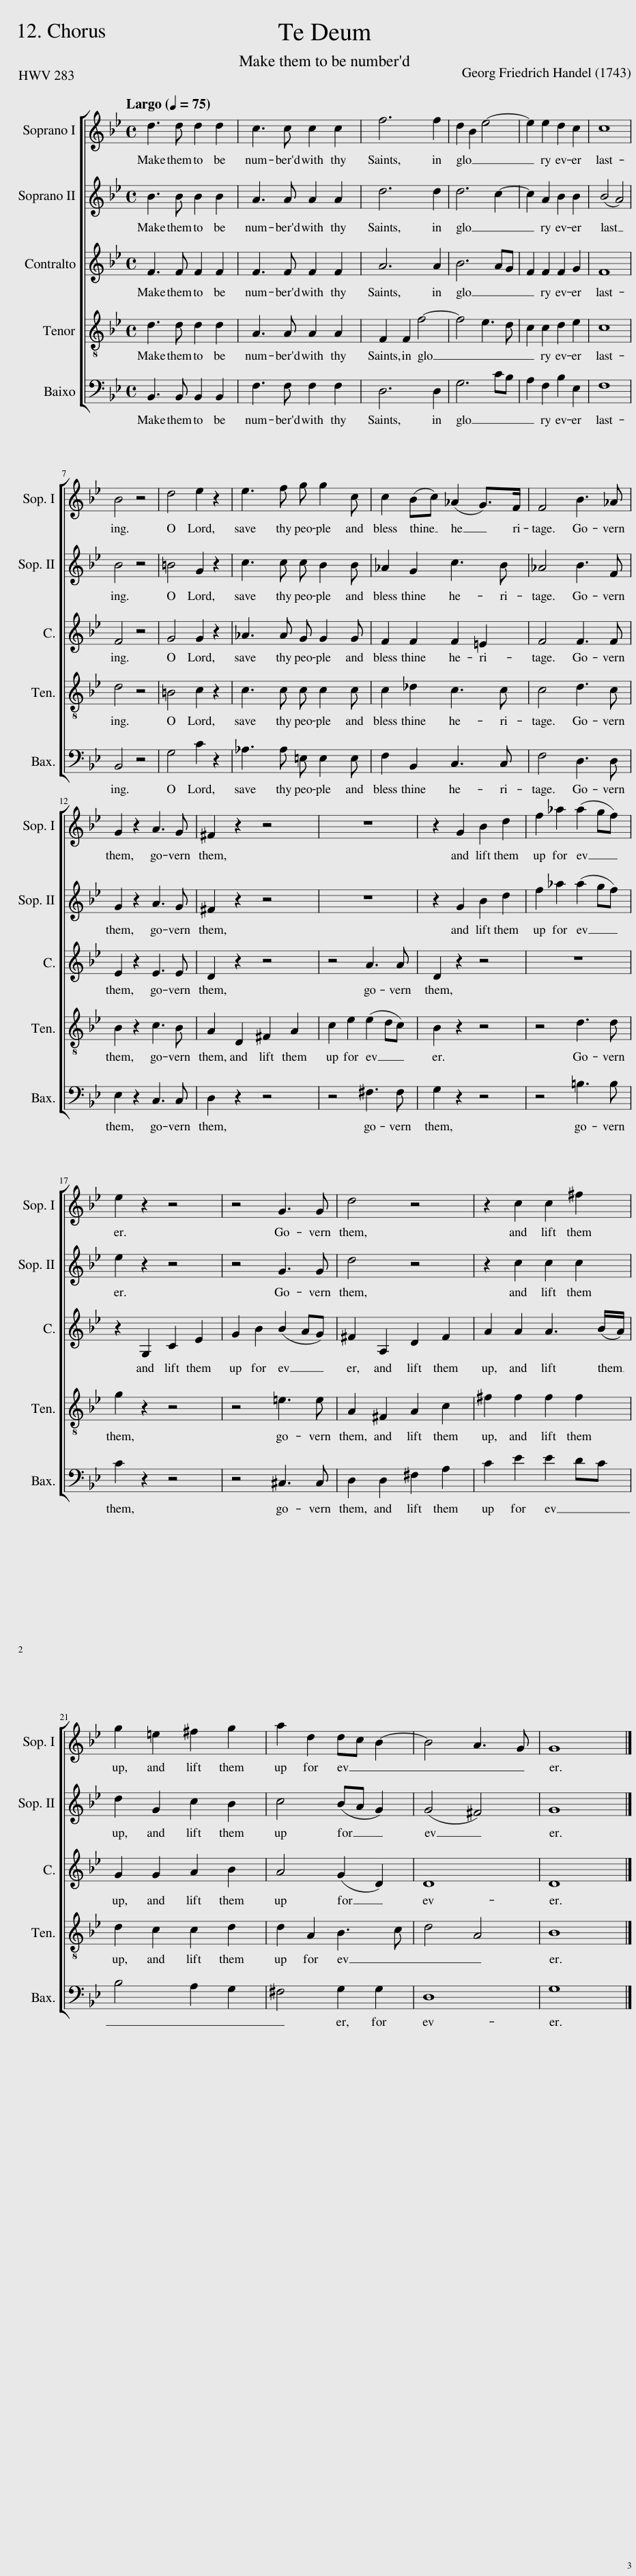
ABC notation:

X:1
%%score [ 1 2 3 4 5 ]
L:1/8
Q:1/4=75
M:4/4
I:linebreak $
K:Bb
V:1 treble
V:2 treble
V:3 treble
V:4 treble-8
V:5 bass
V:1
 d3 d d2 d2 | c3 c c2 c2 | f6 f2 | d2 B2 e4- | e2 e2 d2 c2 | %5
 c8 |$ B4 z4 | d4 e2 z2 | e3 f g g2 c | c2 (Bc) (_A2 G>)F | %10
 F4 B3 _A |$ G2 z2 A3 G | ^F2 z2 z4 | z8 | z2 G2 B2 d2 | %15
 f2 _a2 (a2 gf) |$ e2 z2 z4 | z4 G3 G | d4 z4 | z2 c2 c2 ^f2 |$ %20
 g2 =e2 ^f2 g2 | a2 d2 dc B2- | B4 A3 G | G8 |] %24
V:2
 B3 B B2 B2 | A3 A A2 A2 | d6 d2 | d6 c2- | c2 A2 B2 B2 | %5
 (B4 A4) |$ B4 z4 | =B4 G2 z2 | c3 c c B2 B | _A2 G2 c3 B | %10
 _A4 B3 F |$ G2 z2 A3 G | ^F2 z2 z4 | z8 | z2 G2 B2 d2 | %15
 f2 _a2 (a2 gf) |$ e2 z2 z4 | z4 G3 G | d4 z4 | z2 c2 c2 c2 |$ %20
 d2 G2 c2 B2 | c4 (BA G2) | (G4 ^F4) | G8 |] %24
V:3
 F3 F F2 F2 | F3 F F2 F2 | A6 A2 | B6 AG | F2 F2 F2 G2 | %5
 F8 |$ F4 z4 | G4 G2 z2 | _A3 A G G2 G | F2 F2 F2 =E2 | %10
 F4 F3 F |$ E2 z2 E3 E | D2 z2 z4 | z4 A3 A | D2 z2 z4 | %15
 z8 |$ z2 G,2 C2 E2 | G2 B2 (B2 AG) | ^F2 A,2 D2 F2 | A2 A2 A3 (B/A/) |$ %20
 G2 G2 A2 B2 | A4 (G2 D2) | D8 | D8 |] %24
V:4
 d3 d d2 d2 | A3 A A2 A2 | F2 F2 f4- | f4 e3 d | c2 c2 d2 e2 | %5
 c8 |$ d4 z4 | =B4 c2 z2 | c3 c c c2 c | c2 _d2 c3 c | %10
 c4 d3 c |$ B2 z2 c3 B | A2 D2 ^F2 A2 | c2 e2 (e2 dc) | B2 z2 z4 | %15
 z4 d3 d |$ g2 z2 z4 | z4 =e3 e | A2 ^F2 A2 c2 | ^f2 f2 f2 f2 |$ %20
 d2 c2 c2 d2 | d2 A2 B3 c | d4 A4 | B8 |] %24
V:5
 B,,3 B,, B,,2 B,,2 | F,3 F, F,2 F,2 | D,6 D,2 | G,6 CB, | A,2 F,2 B,2 E,2 | %5
 F,8 |$ B,,4 z4 | G,4 C2 z2 | _A,3 A, =E, E,2 E, | F,2 B,,2 C,3 C, | %10
 F,4 D,3 D, |$ E,2 z2 C,3 C, | D,2 z2 z4 | z4 ^F,3 F, | G,2 z2 z4 | %15
 z4 =B,3 B, |$ C2 z2 z4 | z4 ^C,3 C, | D,2 D,2 ^F,2 A,2 | C2 E2 E2 DC |$ %20
 B,4 A,2 G,2 | ^F,4 G,2 G,2 | D,8 | G,8 |] %24
